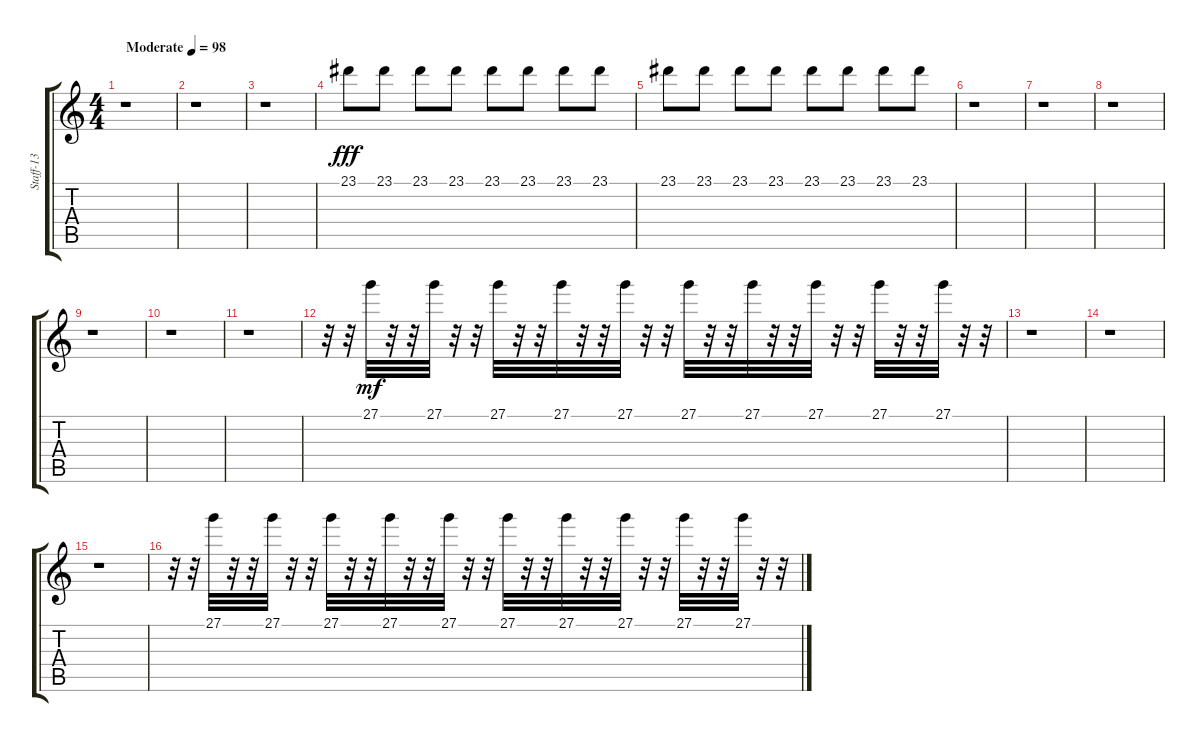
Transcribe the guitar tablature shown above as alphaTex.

\track ("Staff-13" "Staff-13") {instrument tremolostrings}
\staff {score tabs}
\tuning (E4 B3 G3 D3 A2 E2) {hide}
\ts (4 4)
\tempo (98 "Moderate")
\clef g2
\ks c
r.1{dy fff instrument tremolostrings} |
r.1 |
r.1 |
23.1.8 23.1.8 23.1.8 23.1.8 23.1.8 23.1.8 23.1.8 23.1.8 |
23.1.8 23.1.8 23.1.8 23.1.8 23.1.8 23.1.8 23.1.8 23.1.8 |
r.1 |
r.1 |
r.1 |
r.1 |
r.1 |
r.1 |
r.32{volume 2 instrument lead1square} r.32{volume 3} 27.1.32{dy mf volume 3} r.32{volume 3} r.32{volume 4} 27.1.32{volume 4} r.32{volume 4} r.32{volume 4} 27.1.32{volume 5} r.32{volume 5} r.32{volume 5} 27.1.32{volume 5} r.32{volume 6} r.32{volume 6} 27.1.32{volume 6} r.32{volume 6} r.32{volume 7} 27.1.32{volume 6} r.32{volume 6} r.32{volume 6} 27.1.32{volume 6} r.32{volume 5} r.32{volume 5} 27.1.32{volume 5} r.32{volume 4} r.32{volume 4} 27.1.32{volume 4} r.32{volume 4} r.32{volume 3} 27.1.32{volume 3} r.32{volume 3} r.32{volume 2} |
r.1 |
r.1 |
r.1 |
r.32{volume 2} r.32{volume 3} 27.1.32{volume 3} r.32{volume 3} r.32{volume 4} 27.1.32{volume 4} r.32{volume 4} r.32{volume 4} 27.1.32{volume 5} r.32{volume 5} r.32{volume 5} 27.1.32{volume 5} r.32{volume 6} r.32{volume 6} 27.1.32{volume 6} r.32{volume 6} r.32{volume 7} 27.1.32{volume 6} r.32{volume 6} r.32{volume 6} 27.1.32{volume 6} r.32{volume 5} r.32{volume 5} 27.1.32{volume 5} r.32{volume 4} r.32{volume 4} 27.1.32{volume 4} r.32{volume 4} r.32{volume 3} 27.1.32{volume 3} r.32{volume 3} r.32{volume 2}
